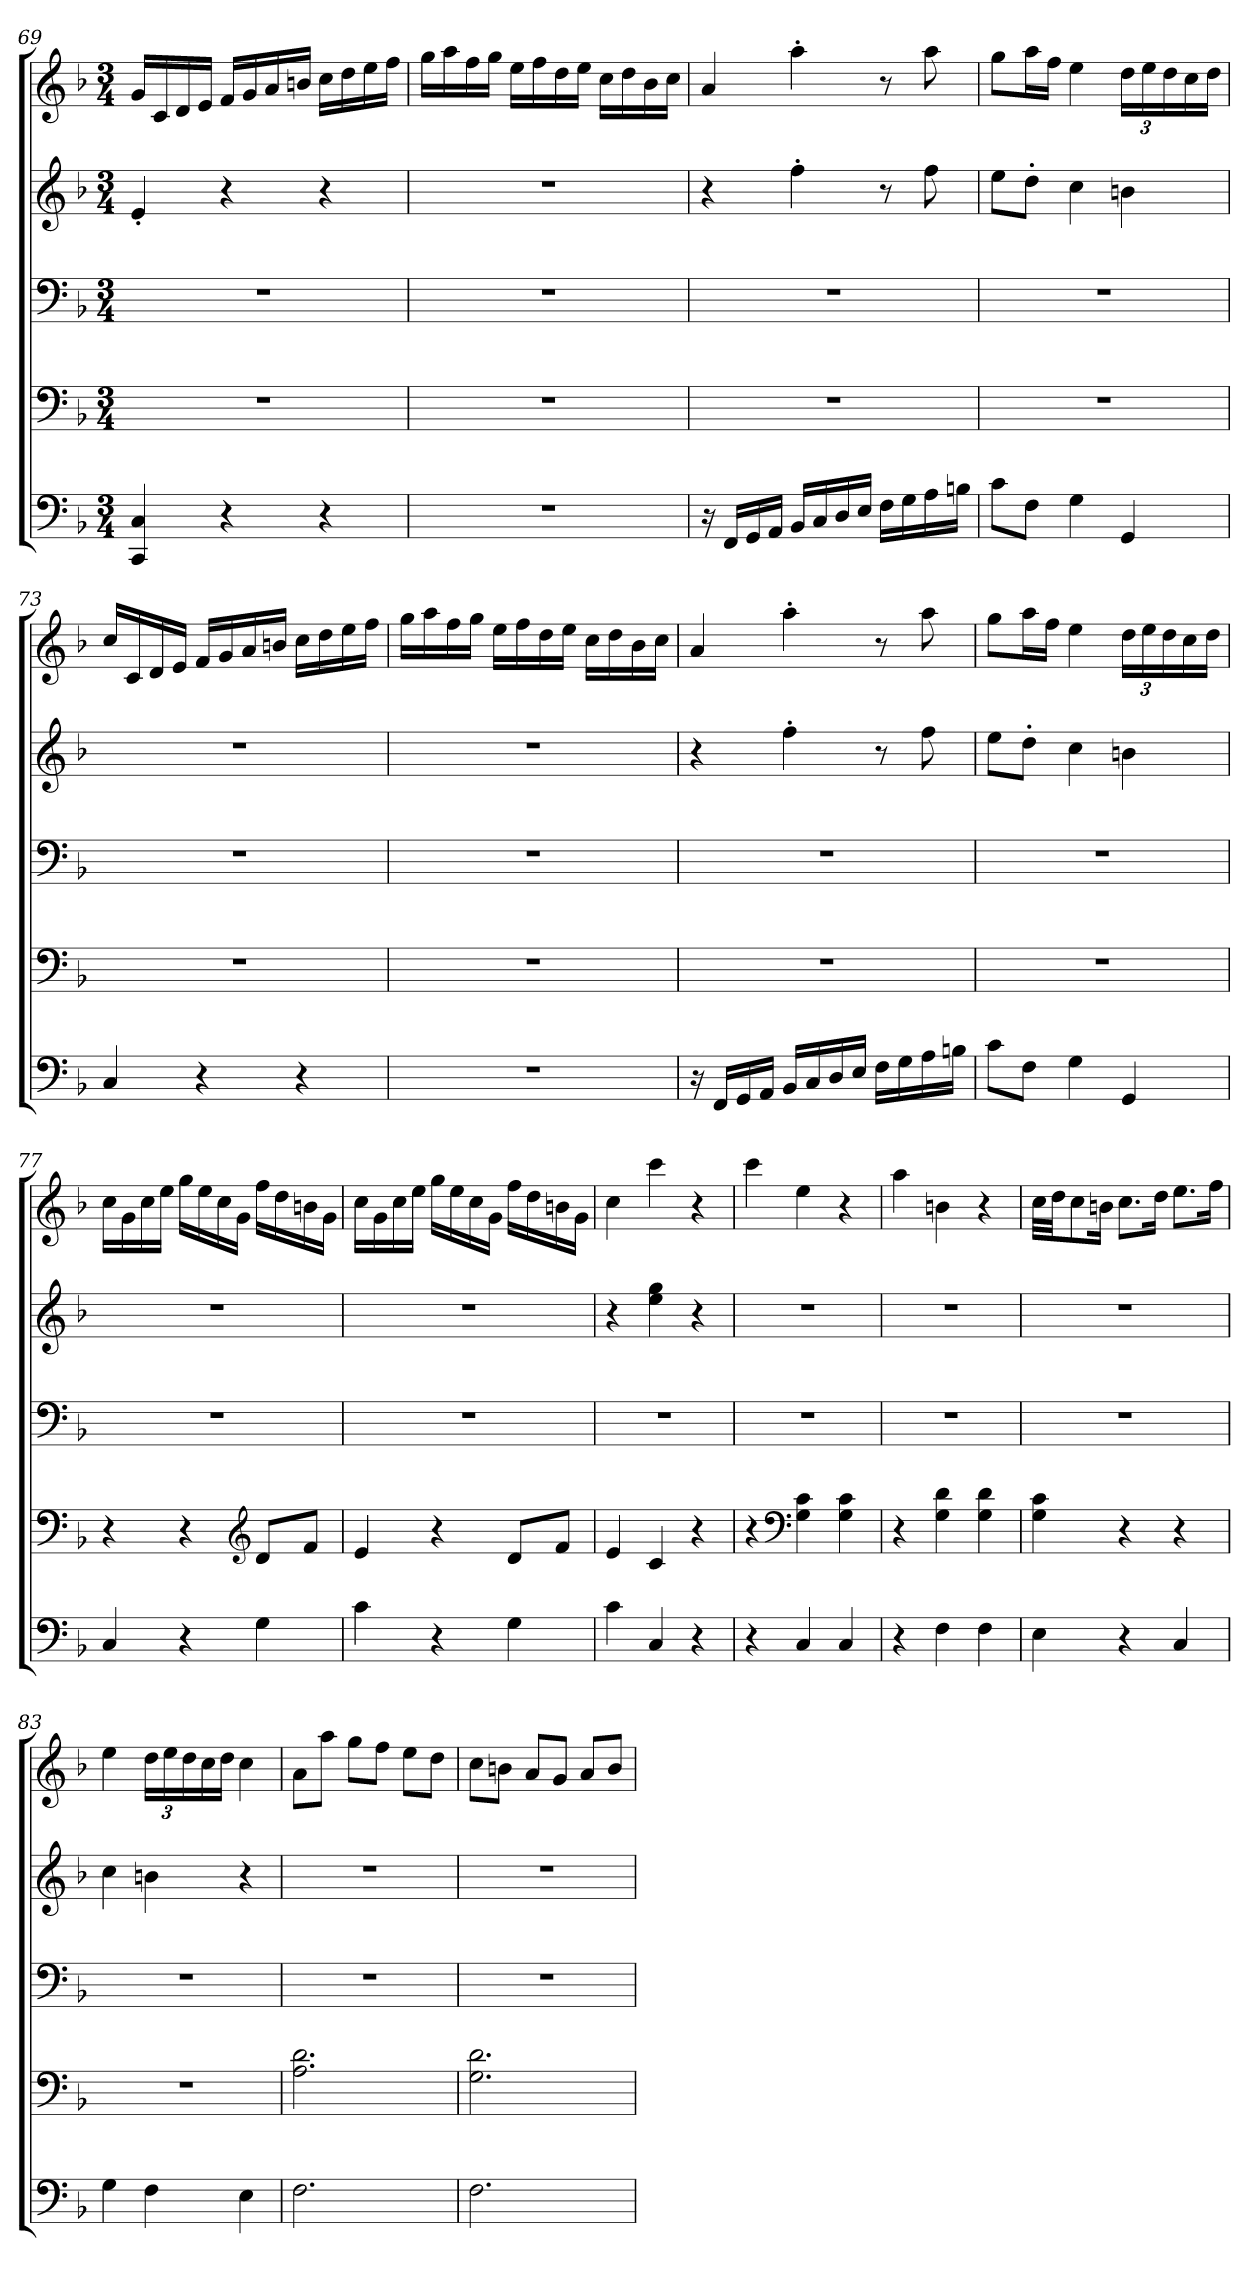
**kern	**kern	**kern	**kern	**kern
*part5	*part4	*part3	*part2	*part1
*staff5	*staff4	*staff3	*staff2	*staff1
!!LO:PB:g=z
*clefF4	*clefF4	*clefF4	*clefG2	*clefG2
*k[b-]	*k[b-]	*k[b-]	*k[b-]	*k[b-]
*M3/4	*M3/4	*M3/4	*M3/4	*M3/4
*MM141	*MM141	*MM141	*MM141	*MM141
=69	=69	=69	=69	=69
4CC/ 4C/	2.r	2.r	4e'/	16g/LL
.	.	.	.	16c/
.	.	.	.	16d/
.	.	.	.	16e/JJ
4r	.	.	4r	16f/LL
.	.	.	.	16g/
.	.	.	.	16a/
.	.	.	.	16bn/JJ
4r	.	.	4r	16cc\LL
.	.	.	.	16dd\
.	.	.	.	16ee\
.	.	.	.	16ff\JJ
=70	=70	=70	=70	=70
2.r	2.r	2.r	2.r	16gg\LL
.	.	.	.	16aa\
.	.	.	.	16ff\
.	.	.	.	16gg\JJ
.	.	.	.	16ee\LL
.	.	.	.	16ff\
.	.	.	.	16dd\
.	.	.	.	16ee\JJ
.	.	.	.	16cc\LL
.	.	.	.	16dd\
.	.	.	.	16b-\
.	.	.	.	16cc\JJ
=71	=71	=71	=71	=71
16r	2.r	2.r	4r	4a/
16FF/LL	.	.	.	.
16GG/	.	.	.	.
16AA/JJ	.	.	.	.
16BB-/LL	.	.	4ff'\	4aa'\
16C/	.	.	.	.
16D/	.	.	.	.
16E/JJ	.	.	.	.
16F\LL	.	.	8r	8r
16G\	.	.	.	.
16A\	.	.	8ff\	8aa\
16Bn\JJ	.	.	.	.
!!LO:LB:g=z
=72	=72	=72	=72	=72
8c\L	2.r	2.r	8ee\L	8gg\L
8F\J	.	.	8dd'\J	16aa\L
.	.	.	.	16ff\JJ
4G\	.	.	4cc\	4ee\
*	*	*	*	*Xbrackettup
4GG/	.	.	4bn\	24dd\LL
.	.	.	.	24ee\
.	.	.	.	24dd\
.	.	.	.	16cc\
.	.	.	.	16dd\JJ
=73	=73	=73	=73	=73
*	*	*	*	*MM141
4C/	2.r	2.r	2.r	16cc/LL
.	.	.	.	16c/
.	.	.	.	16d/
.	.	.	.	16e/JJ
4r	.	.	.	16f/LL
.	.	.	.	16g/
.	.	.	.	16a/
.	.	.	.	16bn/JJ
4r	.	.	.	16cc\LL
.	.	.	.	16dd\
.	.	.	.	16ee\
.	.	.	.	16ff\JJ
=74	=74	=74	=74	=74
2.r	2.r	2.r	2.r	16gg\LL
.	.	.	.	16aa\
.	.	.	.	16ff\
.	.	.	.	16gg\JJ
.	.	.	.	16ee\LL
.	.	.	.	16ff\
.	.	.	.	16dd\
.	.	.	.	16ee\JJ
.	.	.	.	16cc\LL
.	.	.	.	16dd\
.	.	.	.	16b-\
.	.	.	.	16cc\JJ
!!LO:PB:g=z
=75	=75	=75	=75	=75
16r	2.r	2.r	4r	4a/
16FF/LL	.	.	.	.
16GG/	.	.	.	.
16AA/JJ	.	.	.	.
16BB-/LL	.	.	4ff'\	4aa'\
16C/	.	.	.	.
16D/	.	.	.	.
16E/JJ	.	.	.	.
16F\LL	.	.	8r	8r
16G\	.	.	.	.
16A\	.	.	8ff\	8aa\
16Bn\JJ	.	.	.	.
=76	=76	=76	=76	=76
8c\L	2.r	2.r	8ee\L	8gg\L
8F\J	.	.	8dd'\J	16aa\L
.	.	.	.	16ff\JJ
4G\	.	.	4cc\	4ee\
4GG/	.	.	4bn\	24dd\LL
.	.	.	.	24ee\
.	.	.	.	24dd\
.	.	.	.	16cc\
.	.	.	.	16dd\JJ
=77	=77	=77	=77	=77
*	*	*	*	*MM141
4C/	4r	2.r	2.r	16cc\LL
.	.	.	.	16g\
.	.	.	.	16cc\
.	.	.	.	16ee\JJ
4r	4r	.	.	16gg\LL
.	.	.	.	16ee\
.	.	.	.	16cc\
.	.	.	.	16g\JJ
*	*clefG2	*	*	*
4G\	8d/L	.	.	16ff\LL
.	.	.	.	16dd\
.	8f/J	.	.	16bn\
.	.	.	.	16g\JJ
!!LO:LB:g=z
=78	=78	=78	=78	=78
*	*	*	*	*MM141
4c\	4e/	2.r	2.r	16cc\LL
.	.	.	.	16g\
.	.	.	.	16cc\
.	.	.	.	16ee\JJ
4r	4r	.	.	16gg\LL
.	.	.	.	16ee\
.	.	.	.	16cc\
.	.	.	.	16g\JJ
4G\	8d/L	.	.	16ff\LL
.	.	.	.	16dd\
.	8f/J	.	.	16bn\
.	.	.	.	16g\JJ
=79	=79	=79	=79	=79
4c\	4e/	2.r	4r	4cc\
4C/	4c/	.	4ee\ 4gg\	4ccc\
*	*	*	*	*MM111
4r	4r	.	4r	4r
=80	=80	=80	=80	=80
*	*	*	*	*MM138
4r	4r	2.r	2.r	4ccc\
*	*clefF4	*	*	*
4C/	4G\ 4c\	.	.	4ee\
4C/	4G\ 4c\	.	.	4r
=81	=81	=81	=81	=81
*	*	*	*	*MM138
4r	4r	2.r	2.r	4aa\
4F\	4G\ 4d\	.	.	4bn\
4F\	4G\ 4d\	.	.	4r
=82	=82	=82	=82	=82
*	*	*	*	*MM138
4E\	4G\ 4c\	2.r	2.r	32cc\LLL
.	.	.	.	32dd\JJ
.	.	.	.	8cc\
.	.	.	.	16bn\Jk
4r	4r	.	.	8.cc\L
.	.	.	.	16dd\Jk
4C/	4r	.	.	8.ee\L
.	.	.	.	16ff\Jk
!!LO:PB:g=z
=83	=83	=83	=83	=83
4G\	2.r	2.r	4cc\	4ee\
4F\	.	.	4bn\	24dd\LL
.	.	.	.	24ee\
.	.	.	.	24dd\
.	.	.	.	16cc\
.	.	.	.	16dd\JJ
4E\	.	.	4r	4cc\
=84	=84	=84	=84	=84
*	*	*	*	*MM138
2.F\	2.A\ 2.d\	2.r	2.r	8a\L
.	.	.	.	8aa\J
.	.	.	.	8gg\L
.	.	.	.	8ff\J
.	.	.	.	8ee\L
.	.	.	.	8dd\J
=85	=85	=85	=85	=85
*	*	*	*	*MM138
2.F\	2.G\ 2.d\	2.r	2.r	8cc\L
.	.	.	.	8bn\J
.	.	.	.	8a/L
.	.	.	.	8g/J
.	.	.	.	8a/L
.	.	.	.	8b/J
=	=	=	=	=
*-	*-	*-	*-	*-
